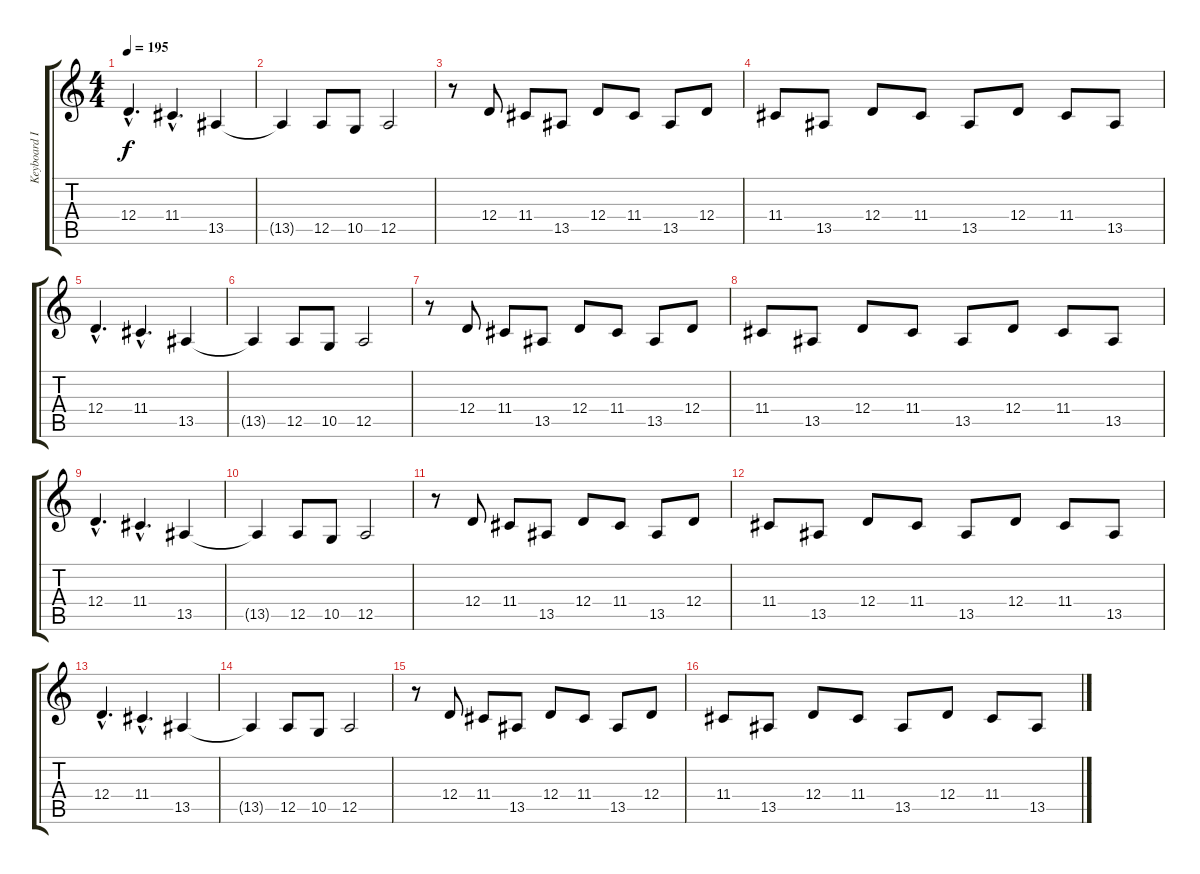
\track ("Keyboard II" "Keyboard I") {instrument lead2sawtooth}
\staff {score tabs}
\tuning (E4 B3 G3 D3 A2 D2) {hide}
\ts (4 4)
\tempo 195
\clef g2
\ks c
12.4{hac}.4{d dy f} 11.4{hac}.4{d} 13.5.4 |
13.5{t}.4 12.5.8 10.5.8 12.5.2 |
r.8 12.4.8 11.4.8 13.5.8 12.4.8 11.4.8 13.5.8 12.4.8 |
11.4.8 13.5.8 12.4.8 11.4.8 13.5.8 12.4.8 11.4.8 13.5.8 |
12.4{hac}.4{d} 11.4{hac}.4{d} 13.5.4 |
13.5{t}.4 12.5.8 10.5.8 12.5.2 |
r.8 12.4.8 11.4.8 13.5.8 12.4.8 11.4.8 13.5.8 12.4.8 |
11.4.8 13.5.8 12.4.8 11.4.8 13.5.8 12.4.8 11.4.8 13.5.8 |
12.4{hac}.4{d} 11.4{hac}.4{d} 13.5.4 |
13.5{t}.4 12.5.8 10.5.8 12.5.2 |
r.8 12.4.8 11.4.8 13.5.8 12.4.8 11.4.8 13.5.8 12.4.8 |
11.4.8 13.5.8 12.4.8 11.4.8 13.5.8 12.4.8 11.4.8 13.5.8 |
12.4{hac}.4{d} 11.4{hac}.4{d} 13.5.4 |
13.5{t}.4 12.5.8 10.5.8 12.5.2 |
r.8 12.4.8 11.4.8 13.5.8 12.4.8 11.4.8 13.5.8 12.4.8 |
11.4.8 13.5.8 12.4.8 11.4.8 13.5.8 12.4.8 11.4.8 13.5.8
